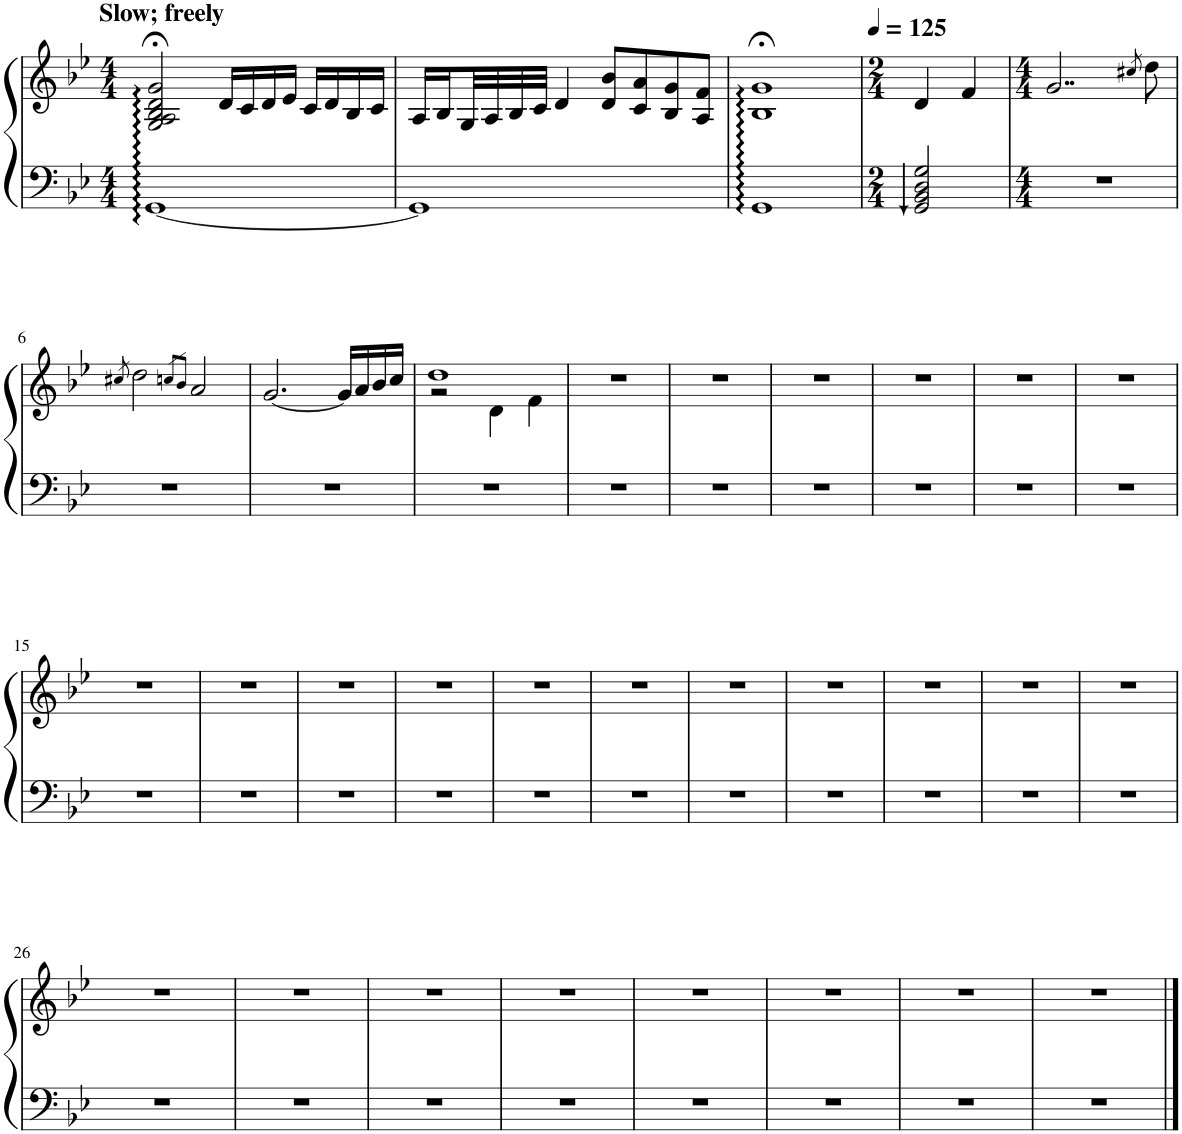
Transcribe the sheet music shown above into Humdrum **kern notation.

**kern	**kern
*part1	*part1
*staff2	*staff1
*I"Piano	*
*I'Pno.	*
*clefF4	*clefG2
*k[b-e-]	*k[b-e-]
*M4/4	*M4/4
=1	=1
!	!LO:TX:a:B:t=Slow; freely
[1GG	2G/::;< 2A/::;< 2B-/::;< 2d/::;< 2g/::;<
.	16d/LL
.	16c/
.	16d/
.	16e-/JJ
.	16c/LL
.	16d/
.	16B-/
.	16c/JJ
=2	=2
1GG]	16A/LL
.	16B-/
.	32G/L
.	32A/
.	32B-/
.	32c/JJJ
.	4d/
.	8d/ 8b-/L
.	8c/ 8a/
.	8B-/ 8g/
.	8A/ 8f/J
=3	=3
1GG	1B-::;< 1g::;<
=4	=4
*M2/4	*M2/4
*	*MM125
2GG/:: 2BB-/:: 2D/:: 2G/::	4d/
.	4f/
=5	=5
*M4/4	*M4/4
1r	2..g/
.	8qcc#X/
.	8dd\
!!LO:LB:g=z
=6	=6
.	8qcc#X/
1r	2dd\
.	8qccn/L
.	8qb-/J
.	2a/
=7	=7
1r	[2.g/
.	16g/LL]
.	16a/
.	16b-/
.	16cc/JJ
=8	=8
*	*^
1r	1dd	2r
.	.	4d\
.	.	4f\
*	*v	*v
=9	=9
1r	1r
=10	=10
1r	1r
=11	=11
1r	1r
=12	=12
1r	1r
=13	=13
1r	1r
=14	=14
1r	1r
!!LO:LB:g=z
=15	=15
1r	1r
=16	=16
1r	1r
=17	=17
1r	1r
=18	=18
1r	1r
=19	=19
1r	1r
=20	=20
1r	1r
=21	=21
1r	1r
=22	=22
1r	1r
=23	=23
1r	1r
=24	=24
1r	1r
=25	=25
1r	1r
!!LO:LB:g=z
=26	=26
1r	1r
=27	=27
1r	1r
=28	=28
1r	1r
=29	=29
1r	1r
=30	=30
1r	1r
=31	=31
1r	1r
=32	=32
1r	1r
=33	=33
1r	1r
==	==
*-	*-
